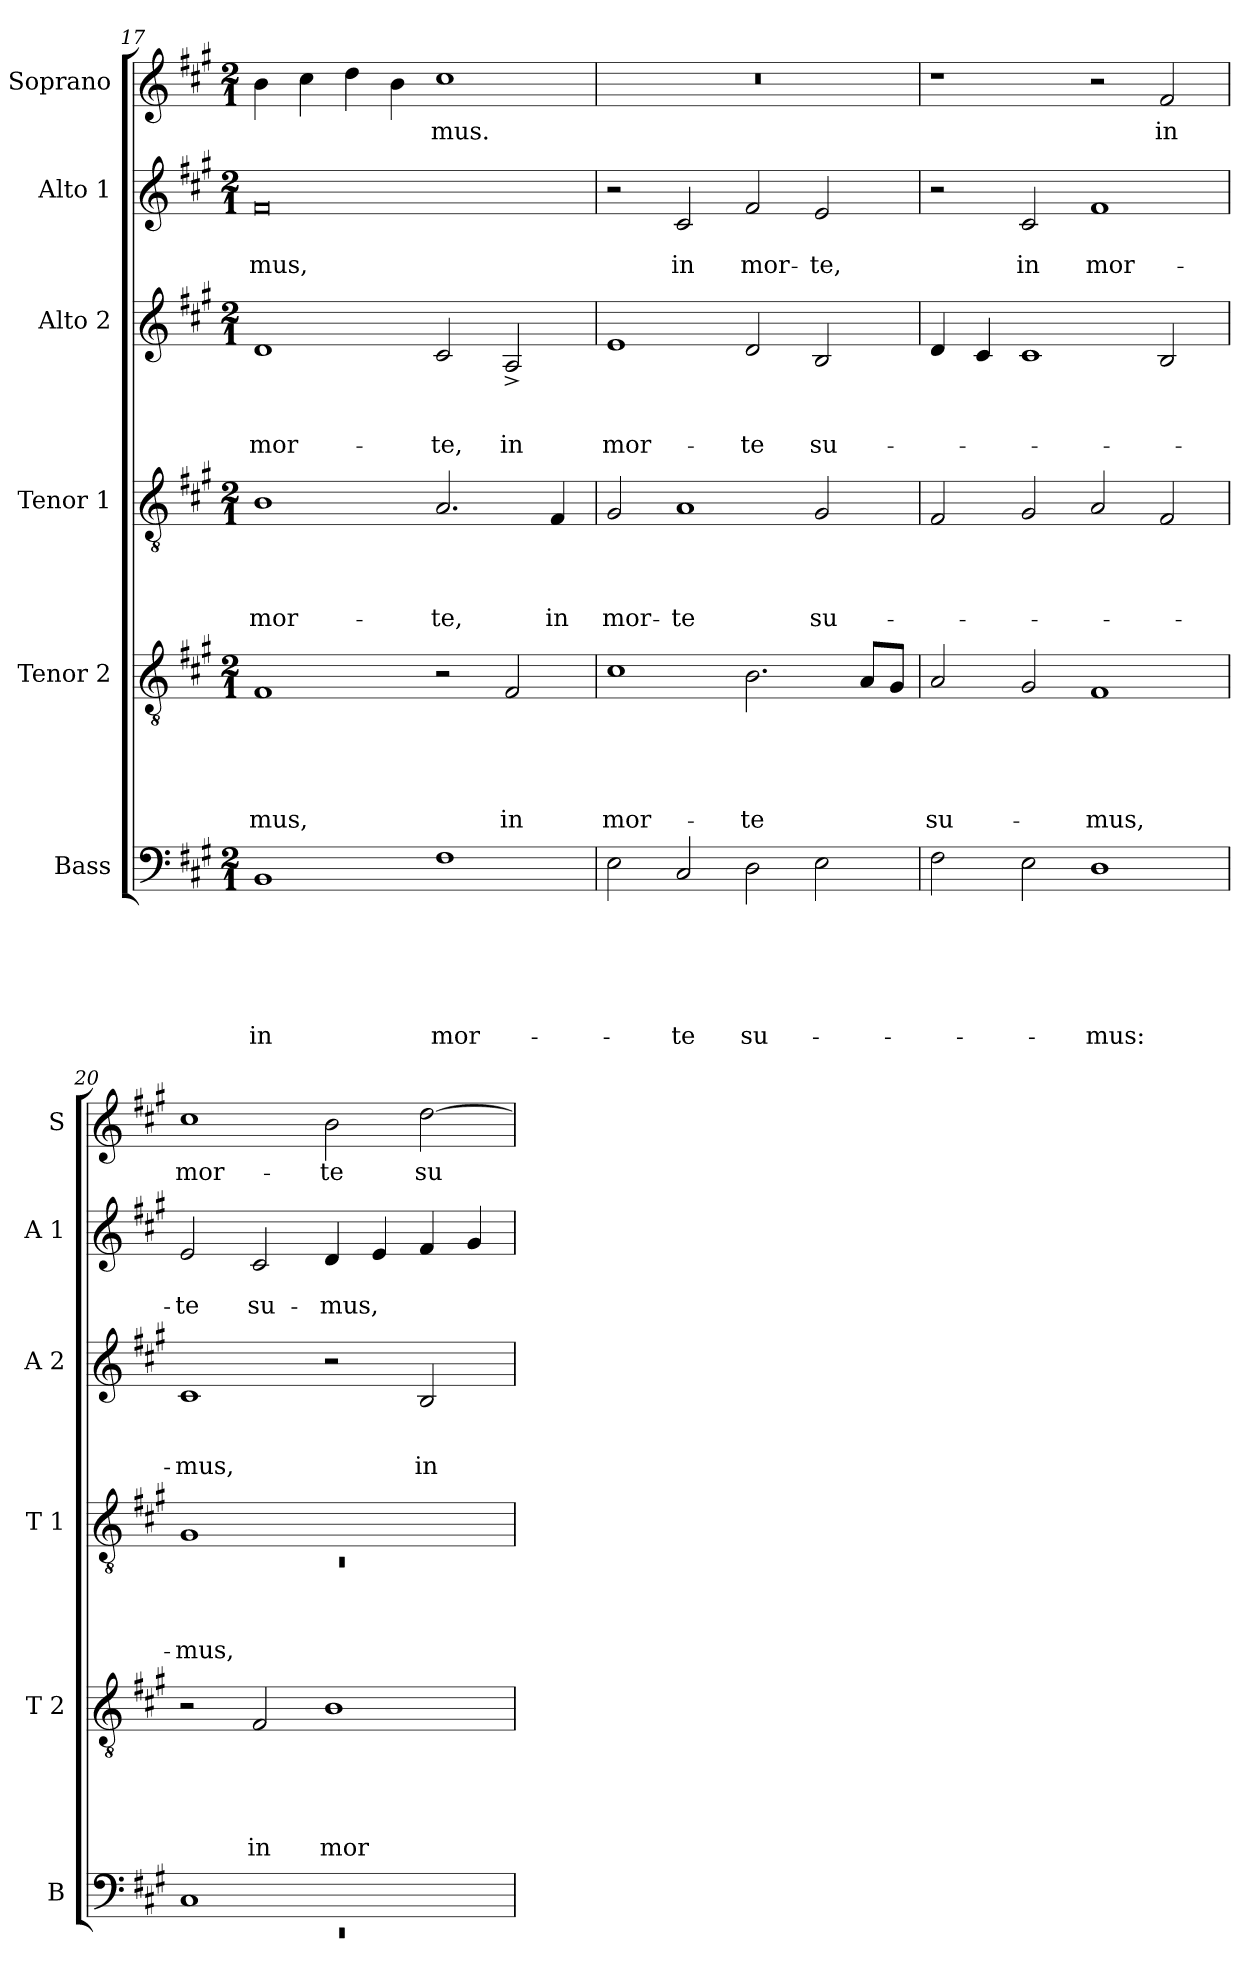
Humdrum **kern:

**kern	**text	**text	**text	**text	**text	**text	**kern	**text	**text	**text	**text	**text	**kern	**text	**text	**text	**text	**kern	**text	**text	**text	**kern	**text	**text	**kern	**text
*part6	*part6	*part6	*part6	*part6	*part6	*part6	*part5	*part5	*part5	*part5	*part5	*part5	*part4	*part4	*part4	*part4	*part4	*part3	*part3	*part3	*part3	*part2	*part2	*part2	*part1	*part1
*staff6	*staff6	*staff6	*staff6	*staff6	*staff6	*staff6	*staff5	*staff5	*staff5	*staff5	*staff5	*staff5	*staff4	*staff4	*staff4	*staff4	*staff4	*staff3	*staff3	*staff3	*staff3	*staff2	*staff2	*staff2	*staff1	*staff1
*I"Bass	*	*	*	*	*	*	*I"Tenor 2	*	*	*	*	*	*I"Tenor 1	*	*	*	*	*I"Alto 2	*	*	*	*I"Alto 1	*	*	*I"Soprano	*
*I'B	*	*	*	*	*	*	*I'T 2	*	*	*	*	*	*I'T 1	*	*	*	*	*I'A 2	*	*	*	*I'A 1	*	*	*I'S	*
*clefF4	*	*	*	*	*	*	*clefGv2	*	*	*	*	*	*clefGv2	*	*	*	*	*clefG2	*	*	*	*clefG2	*	*	*clefG2	*
*k[f#c#g#]	*	*	*	*	*	*	*k[f#c#g#]	*	*	*	*	*	*k[f#c#g#]	*	*	*	*	*k[f#c#g#]	*	*	*	*k[f#c#g#]	*	*	*k[f#c#g#]	*
*A:	*	*	*	*	*	*	*A:	*	*	*	*	*	*A:	*	*	*	*	*A:	*	*	*	*A:	*	*	*A:	*
*M2/1	*	*	*	*	*	*	*M2/1	*	*	*	*	*	*M2/1	*	*	*	*	*M2/1	*	*	*	*M2/1	*	*	*M2/1	*
=17	=17	=17	=17	=17	=17	=17	=17	=17	=17	=17	=17	=17	=17	=17	=17	=17	=17	=17	=17	=17	=17	=17	=17	=17	=17	=17
!	!	!	!	!	!	!LO:LY:b	!	!	!	!	!	!LO:LY:b	!	!	!	!	!LO:LY:b	!	!	!	!LO:LY:b	!	!	!LO:LY:b	!	!
1BB	.	.	.	.	.	in	1F#	.	.	.	.	-mus,	1B	.	.	.	mor-	1d	.	.	mor-	0f#	.	-mus,	4b\	.
.	.	.	.	.	.	.	.	.	.	.	.	.	.	.	.	.	.	.	.	.	.	.	.	.	4cc#\	.
.	.	.	.	.	.	.	.	.	.	.	.	.	.	.	.	.	.	.	.	.	.	.	.	.	4dd\	.
.	.	.	.	.	.	.	.	.	.	.	.	.	.	.	.	.	.	.	.	.	.	.	.	.	4b\	.
!	!	!	!	!	!	!LO:LY:b	!	!	!	!	!	!	!	!	!	!	!LO:LY:b	!	!	!	!LO:LY:b	!	!	!	!	!LO:LY:b
1F#	.	.	.	.	.	mor-	2r	.	.	.	.	.	2.A/	.	.	.	-te,	2c#/	.	.	-te,	.	.	.	1cc#	-mus.
!	!	!	!	!	!	!	!	!	!	!	!	!LO:LY:b	!	!	!	!	!	!	!	!	!LO:LY:b	!	!	!	!	!
.	.	.	.	.	.	.	2F#/	.	.	.	.	in	.	.	.	.	.	2A^</	.	.	in	.	.	.	.	.
!	!	!	!	!	!	!	!	!	!	!	!	!	!	!	!	!	!LO:LY:b	!	!	!	!	!	!	!	!	!
.	.	.	.	.	.	.	.	.	.	.	.	.	4F#/	.	.	.	in	.	.	.	.	.	.	.	.	.
!!LO:PB:g=z
=18	=18	=18	=18	=18	=18	=18	=18	=18	=18	=18	=18	=18	=18	=18	=18	=18	=18	=18	=18	=18	=18	=18	=18	=18	=18	=18
!	!	!	!	!	!	!	!	!	!	!	!	!LO:LY:b	!	!	!	!	!LO:LY:b	!	!	!	!LO:LY:b	!	!	!	!LO:N:vis=1	!
2E\	.	.	.	.	.	.	1c#	.	.	.	.	mor-	2G#/	.	.	.	mor-	1e	.	.	mor-	2r	.	.	0r	.
!	!	!	!	!	!	!LO:LY:b	!	!	!	!	!	!	!	!	!	!	!LO:LY:b	!	!	!	!	!	!	!LO:LY:b	!	!
2C#/	.	.	.	.	.	-te	.	.	.	.	.	.	1A	.	.	.	-te	.	.	.	.	2c#/	.	in	.	.
!	!	!	!	!	!	!LO:LY:b	!	!	!	!	!	!LO:LY:b	!	!	!	!	!	!	!	!	!LO:LY:b	!	!	!LO:LY:b	!	!
2D\	.	.	.	.	.	su-	2.B\	.	.	.	.	-te	.	.	.	.	.	2d/	.	.	-te	2f#/	.	mor-	.	.
!	!	!	!	!	!	!	!	!	!	!	!	!	!	!	!	!	!LO:LY:b	!	!	!	!LO:LY:b	!	!	!LO:LY:b	!	!
2E\	.	.	.	.	.	.	.	.	.	.	.	.	2G#/	.	.	.	su-	2B/	.	.	su-	2e/	.	-te,	.	.
.	.	.	.	.	.	.	8A/L	.	.	.	.	.	.	.	.	.	.	.	.	.	.	.	.	.	.	.
.	.	.	.	.	.	.	8G#/J	.	.	.	.	.	.	.	.	.	.	.	.	.	.	.	.	.	.	.
=19	=19	=19	=19	=19	=19	=19	=19	=19	=19	=19	=19	=19	=19	=19	=19	=19	=19	=19	=19	=19	=19	=19	=19	=19	=19	=19
!	!	!	!	!	!	!	!	!	!	!	!	!LO:LY:b	!	!	!	!	!	!	!	!	!	!	!	!	!	!
2F#\	.	.	.	.	.	.	2A/	.	.	.	.	su-	2F#/	.	.	.	.	4d/	.	.	.	2r	.	.	1r	.
.	.	.	.	.	.	.	.	.	.	.	.	.	.	.	.	.	.	4c#/	.	.	.	.	.	.	.	.
!	!	!	!	!	!	!	!	!	!	!	!	!	!	!	!	!	!	!	!	!	!	!	!	!LO:LY:b	!	!
2E\	.	.	.	.	.	.	2G#/	.	.	.	.	.	2G#/	.	.	.	.	1c#	.	.	.	2c#/	.	in	.	.
!	!	!	!	!	!	!LO:LY:b	!	!	!	!	!	!LO:LY:b	!	!	!	!	!	!	!	!	!	!	!	!LO:LY:b	!	!
1D	.	.	.	.	.	-mus:	1F#	.	.	.	.	-mus,	2A/	.	.	.	.	.	.	.	.	1f#	.	mor-	2r	.
!	!	!	!	!	!	!	!	!	!	!	!	!	!	!	!	!	!	!	!	!	!	!	!	!	!	!LO:LY:b
.	.	.	.	.	.	.	.	.	.	.	.	.	2F#/	.	.	.	.	2B/	.	.	.	.	.	.	2f#/	in
=20	=20	=20	=20	=20	=20	=20	=20	=20	=20	=20	=20	=20	=20	=20	=20	=20	=20	=20	=20	=20	=20	=20	=20	=20	=20	=20
*^	*	*	*	*	*	*	*	*	*	*	*	*	*^	*	*	*	*	*	*	*	*	*	*	*	*	*
!	!LO:N:vis=1	!	!	!	!	!	!	!	!	!	!	!	!	!	!LO:N:vis=1	!	!	!	!LO:LY:b	!	!	!	!LO:LY:b	!	!	!LO:LY:b	!	!LO:LY:b
1C#	0rEE	.	.	.	.	.	.	2r	.	.	.	.	.	1G#	0rC	.	.	.	-mus,	1c#	.	.	-mus,	2e/	.	-te	1cc#	mor-
!	!	!	!	!	!	!	!	!	!	!	!	!	!LO:LY:b	!	!	!	!	!	!	!	!	!	!	!	!	!LO:LY:b	!	!
.	.	.	.	.	.	.	.	2F#/	.	.	.	.	in	.	.	.	.	.	.	.	.	.	.	2c#/	.	su-	.	.
!	!	!	!	!	!	!	!	!	!	!	!	!	!LO:LY:b	!	!	!	!	!	!	!	!	!	!	!	!	!LO:LY:b	!	!LO:LY:b
1ryy	.	.	.	.	.	.	.	1B	.	.	.	.	mor-	1ryy	.	.	.	.	.	2r	.	.	.	4d/	.	-mus,	2b\	-te
.	.	.	.	.	.	.	.	.	.	.	.	.	.	.	.	.	.	.	.	.	.	.	.	4e/	.	.	.	.
!	!	!	!	!	!	!	!	!	!	!	!	!	!	!	!	!	!	!	!	!	!	!	!LO:LY:b	!	!	!	!	!LO:LY:b
.	.	.	.	.	.	.	.	.	.	.	.	.	.	.	.	.	.	.	.	2B/	.	.	in	4f#/	.	.	[>2dd\	su-
.	.	.	.	.	.	.	.	.	.	.	.	.	.	.	.	.	.	.	.	.	.	.	.	4g#/	.	.	.	.
*v	*v	*	*	*	*	*	*	*	*	*	*	*	*	*v	*v	*	*	*	*	*	*	*	*	*	*	*	*	*
=	=	=	=	=	=	=	=	=	=	=	=	=	=	=	=	=	=	=	=	=	=	=	=	=	=	=
*-	*-	*-	*-	*-	*-	*-	*-	*-	*-	*-	*-	*-	*-	*-	*-	*-	*-	*-	*-	*-	*-	*-	*-	*-	*-	*-
